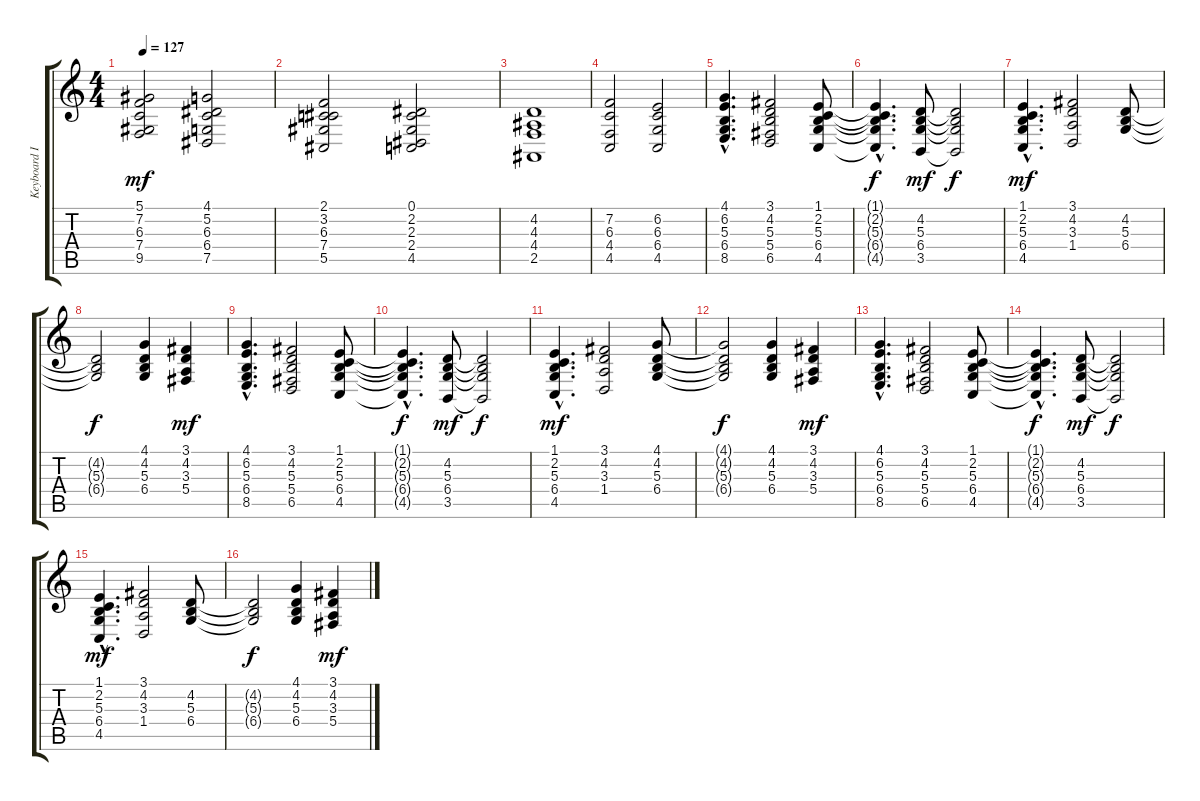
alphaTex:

\track ("Keyboard II" "Keyboard I") {instrument synthstrings1}
\staff {score tabs}
\tuning (Eb4 Bb3 Gb3 Db3 Ab2 Eb2) {hide}
\ts (4 4)
\tempo 127
\clef g2
\ks c
(5.1 7.2 6.3 7.4 9.5).2{dy mf} (4.1 5.2 6.3 6.4 7.5).2 |
(2.1 3.2 6.3 7.4 5.5).2 (0.1 2.2 2.3 2.4 4.5).2 |
(4.2 4.3 4.4 2.5).1 |
(7.2 6.3 4.4 4.5).2 (6.2 6.3 6.4 4.5).2 |
(4.1{hac} 6.2{hac} 5.3{hac} 6.4{hac} 8.5{hac}).4{d} (3.1 4.2 5.3 5.4 6.5).2 (1.1 2.2 5.3 6.4 4.5).8 |
(1.1{hac t} 2.2{hac t} 5.3{hac t} 6.4{t} 4.5{hac t}).4{d dy f} (4.2 5.3 6.4 3.5).8{dy mf} (4.2{t} 5.3{t} 6.4{t} 3.5{t}).2{dy f} |
(1.1{hac} 2.2{hac} 5.3{hac} 6.4{hac} 4.5{hac}).4{d dy mf} (3.1 4.2 3.3 1.4).2 (4.2 5.3 6.4).8 |
(4.2{t} 5.3{t} 6.4{t}).2{dy f} (4.1 4.2 5.3 6.4).4 (3.1 4.2 3.3 5.4).4{dy mf} |
(4.1{hac} 6.2{hac} 5.3{hac} 6.4{hac} 8.5{hac}).4{d} (3.1 4.2 5.3 5.4 6.5).2 (1.1 2.2 5.3 6.4 4.5).8 |
(1.1{hac t} 2.2{hac t} 5.3{hac t} 6.4{t} 4.5{hac t}).4{d dy f} (4.2 5.3 6.4 3.5).8{dy mf} (4.2{t} 5.3{t} 6.4{t} 3.5{t}).2{dy f} |
(1.1{hac} 2.2{hac} 5.3{hac} 6.4{hac} 4.5{hac}).4{d dy mf} (3.1 4.2 3.3 1.4).2 (4.1 4.2 5.3 6.4).8 |
(4.1{t} 4.2{t} 5.3{t} 6.4{t}).2{dy f} (4.1 4.2 5.3 6.4).4 (3.1 4.2 3.3 5.4).4{dy mf} |
(4.1{hac} 6.2{hac} 5.3{hac} 6.4{hac} 8.5{hac}).4{d} (3.1 4.2 5.3 5.4 6.5).2 (1.1 2.2 5.3 6.4 4.5).8 |
(1.1{hac t} 2.2{hac t} 5.3{hac t} 6.4{t} 4.5{hac t}).4{d dy f} (4.2 5.3 6.4 3.5).8{dy mf} (4.2{t} 5.3{t} 6.4{t} 3.5{t}).2{dy f} |
(1.1{hac} 2.2{hac} 5.3{hac} 6.4{hac} 4.5{hac}).4{d dy mf} (3.1 4.2 3.3 1.4).2 (4.2 5.3 6.4).8 |
(4.2{t} 5.3{t} 6.4{t}).2{dy f} (4.1 4.2 5.3 6.4).4 (3.1 4.2 3.3 5.4).4{dy mf}
